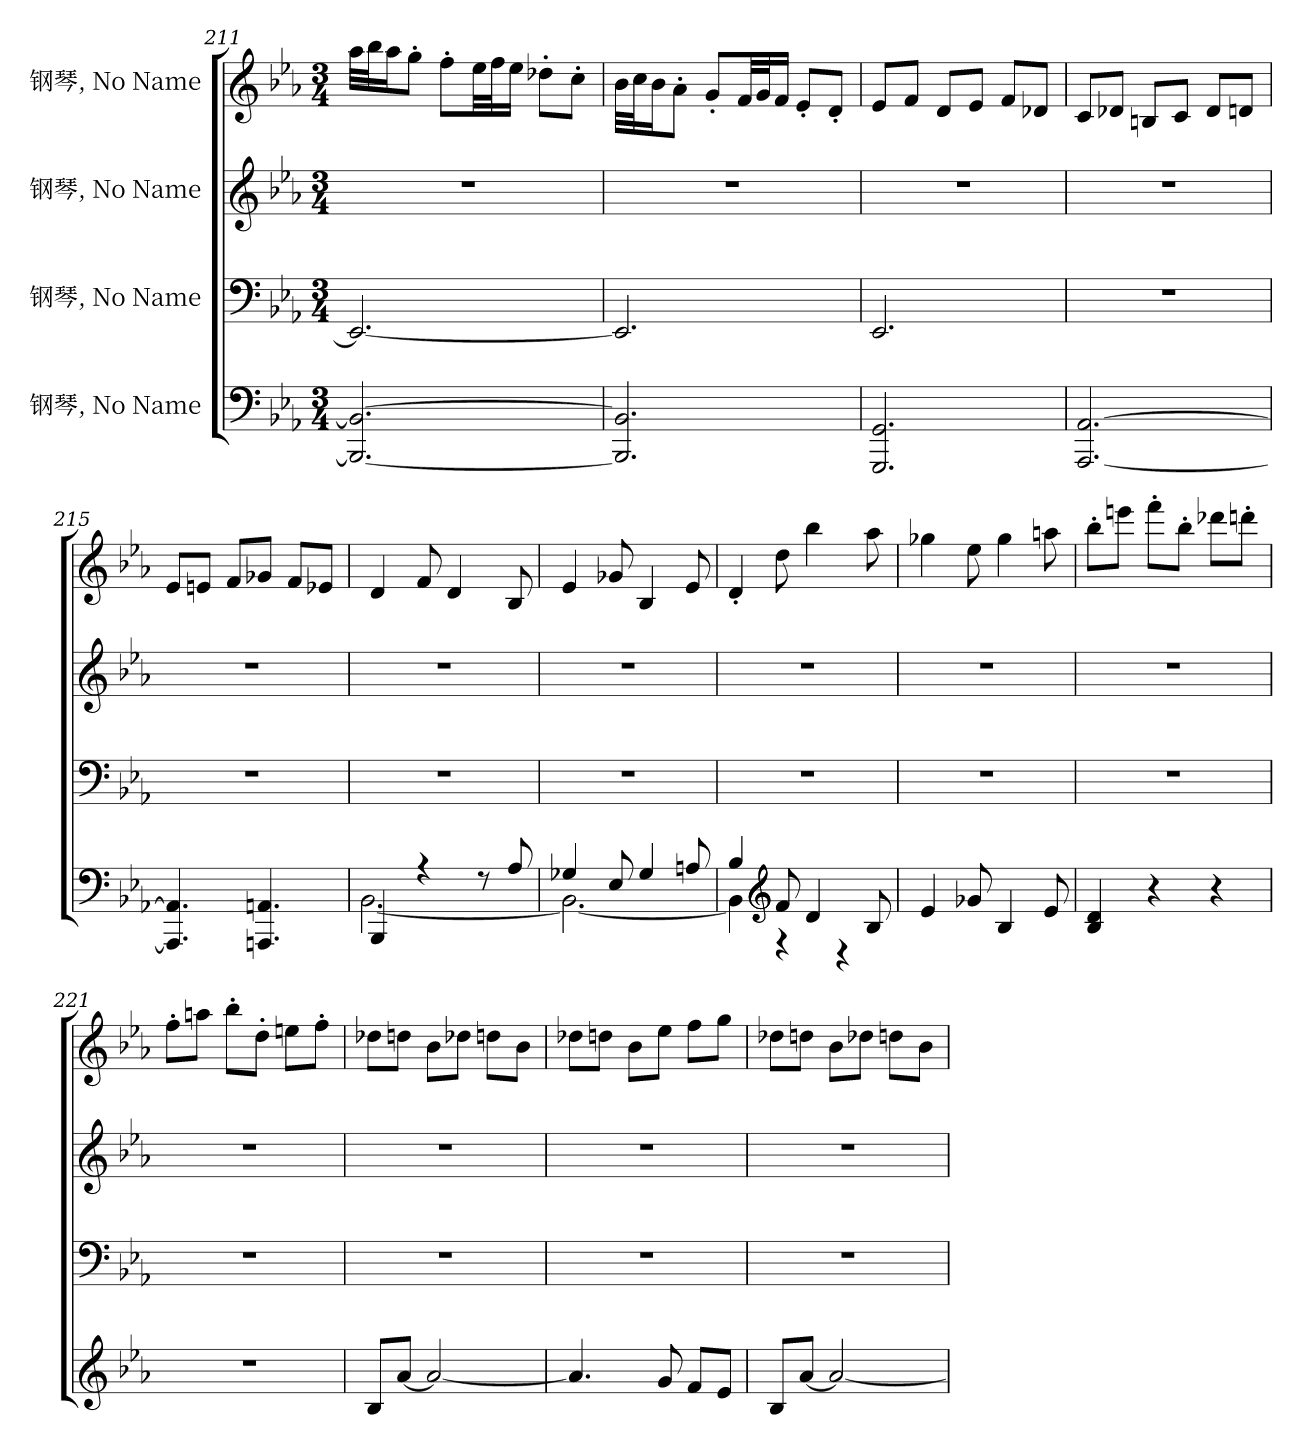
**kern	**kern	**kern	**kern
*part4	*part3	*part2	*part1
*staff4	*staff3	*staff2	*staff1
*I"钢琴, No Name	*I"钢琴, No Name	*I"钢琴, No Name	*I"钢琴, No Name
*clefF4	*clefF4	*clefG2	*clefG2
*k[b-e-a-]	*k[b-e-a-]	*k[b-e-a-]	*k[b-e-a-]
*M3/4	*M3/4	*M3/4	*M3/4
=211	=211	=211	=211
2.BBB-/_ 2.BB-/_	2.EE-/_	2.r	32aa-\LLL
.	.	.	32bb-\J
.	.	.	16aa-\J
.	.	.	8gg'\J
.	.	.	8ff'\L
.	.	.	32ee-\LL
.	.	.	32ff\J
.	.	.	16ee-\JJ
.	.	.	8dd-X'\L
.	.	.	8cc'\J
=212	=212	=212	=212
2.BBB-/] 2.BB-/]	2.EE-/]	2.r	32b-\LLL
.	.	.	32cc\J
.	.	.	16b-\J
.	.	.	8a-'\J
.	.	.	8g'/L
.	.	.	32f/LL
.	.	.	32g/J
.	.	.	16f/JJ
.	.	.	8e-'/L
.	.	.	8d'/J
=213	=213	=213	=213
2.GGG/ 2.GG/	2.EE-/	2.r	8e-/L
.	.	.	8f/J
.	.	.	8d/L
.	.	.	8e-/J
.	.	.	8f/L
.	.	.	8d-X/J
!!LO:LB:g=z
=214	=214	=214	=214
*	*	*	*MM185
[2.AAA-/ [2.AA-/	2.r	2.r	8c/L
.	.	.	8d-X/J
.	.	.	8Bn/L
.	.	.	8c/J
.	.	.	8d-/L
.	.	.	8dn/J
=215	=215	=215	=215
4.AAA-/] 4.AA-/]	2.r	2.r	8e-/L
.	.	.	8en/J
.	.	.	8f/L
4.AAAn/ 4.AAn/	.	.	8g-X/J
.	.	.	8f/L
.	.	.	8e-X/J
=216	=216	=216	=216
*^	*	*	*
4BBB-/	[2.BB-\	2.r	2.r	4d/
4r	.	.	.	8f/
.	.	.	.	4d/
8r	.	.	.	.
8A-/	.	.	.	8B-/
=217	=217	=217	=217	=217
4G-X/	2.BB-\_	2.r	2.r	4e-/
8E-/	.	.	.	8g-X/
4G-/	.	.	.	4B-/
8An/	.	.	.	8e-/
=218	=218	=218	=218	=218
4B-/	4BB-\]	2.r	2.r	4d'/
*clefG2	*	*	*	*
8f/	4r	.	.	8dd\
4d/	.	.	.	4bb-\
.	4r	.	.	.
8B-/	.	.	.	8aa-\
*v	*v	*	*	*
!!LO:PB:g=z
=219	=219	=219	=219
4e-/	2.r	2.r	4gg-X\
8g-X/	.	.	8ee-\
4B-/	.	.	4gg-\
8e-/	.	.	8aan\
=220	=220	=220	=220
4B-/ 4d/	2.r	2.r	8bb-'\L
.	.	.	8eeen\J
4r	.	.	8fff'\L
.	.	.	8bb-'\J
4r	.	.	8ddd-X\L
.	.	.	8dddn'\J
=221	=221	=221	=221
2.r	2.r	2.r	8ff'\L
.	.	.	8aan\J
.	.	.	8bb-'\L
.	.	.	8dd'\J
.	.	.	8een\L
.	.	.	8ff'\J
=222	=222	=222	=222
8B-/L	2.r	2.r	8dd-X\L
[8a-/J	.	.	8ddn\J
2a-/_	.	.	8b-\L
.	.	.	8dd-X\J
.	.	.	8ddn\L
.	.	.	8b-\J
!!LO:LB:g=z
=223	=223	=223	=223
4.a-/]	2.r	2.r	8dd-X\L
.	.	.	8ddn\J
.	.	.	8b-\L
8g/	.	.	8ee-\J
8f/L	.	.	8ff\L
8e-/J	.	.	8gg\J
=224	=224	=224	=224
8B-/L	2.r	2.r	8dd-X\L
[8a-/J	.	.	8ddn\J
2a-/_	.	.	8b-\L
.	.	.	8dd-X\J
.	.	.	8ddn\L
.	.	.	8b-\J
=	=	=	=
*-	*-	*-	*-
